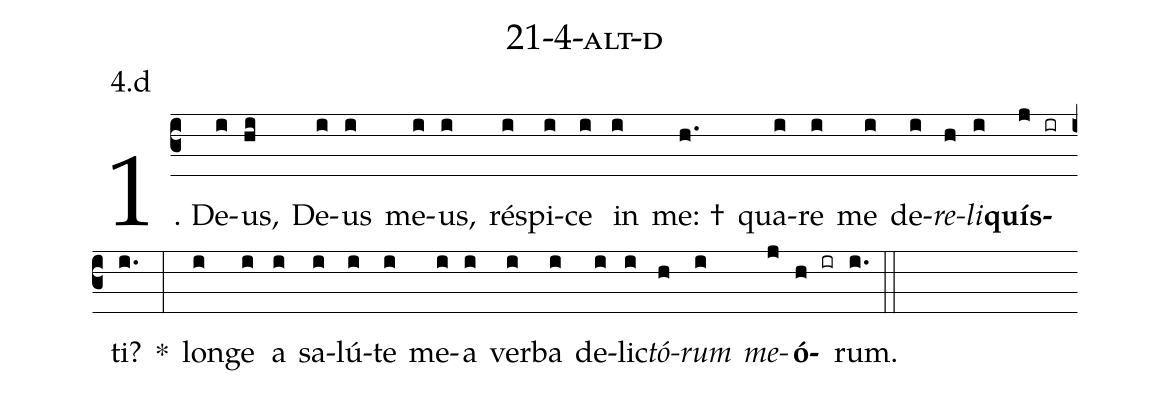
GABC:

name: 21-4-alt-d;
annotation: 4.d;
%%
(c3)1. De(i)us,(hi) De(i)us(i) me(i)us,(i) ré(i)spi(i)ce(i) in(i) me: †(h.) qua(i)re(i) me(i) de(i)<i>re</i>(h)<i>li</i>(i)<b>quís</b>(j ir)ti?(i.) *(:) lon(i)ge(i) a(i) sa(i)lú(i)te(i) me(i)a(i) ver(i)ba(i) de(i)lic(i)<i>tó</i>(h)<i>rum</i>(i) <i>me</i>(j)<b>ó</b>(h ir)rum.(i.) (::)
